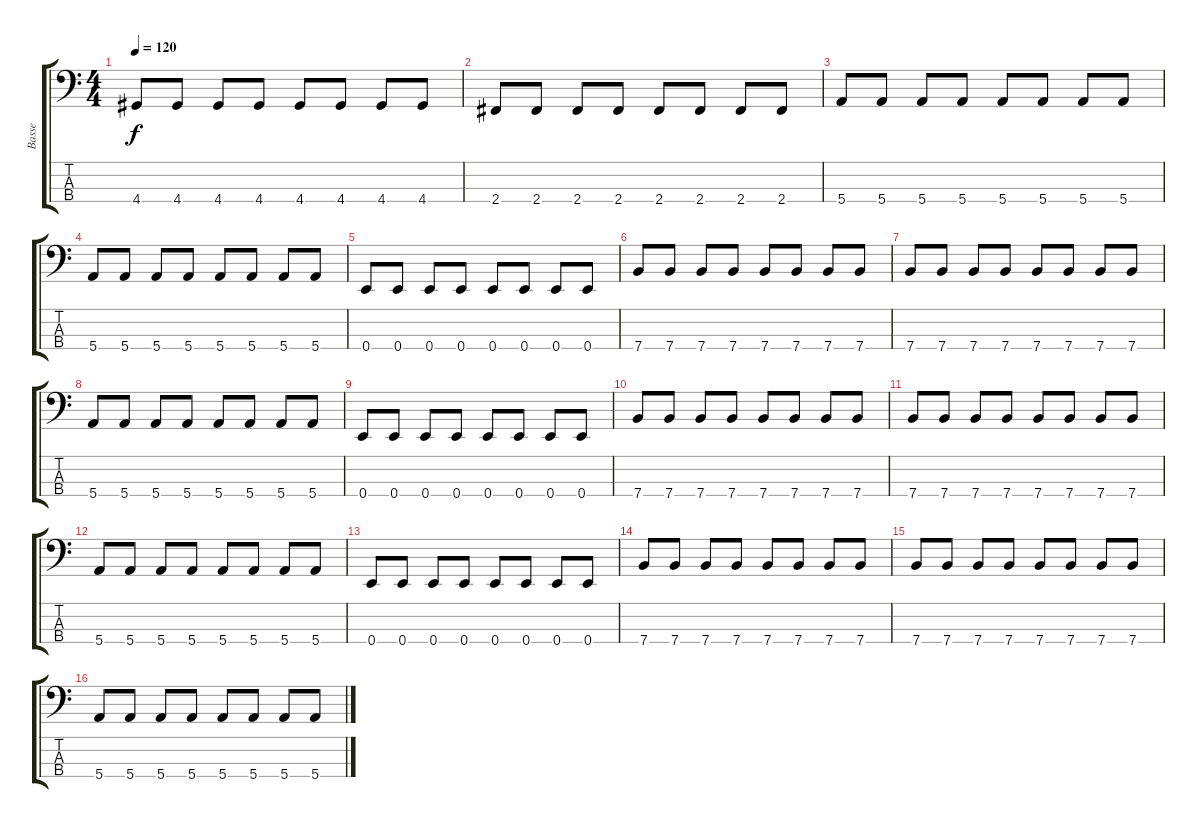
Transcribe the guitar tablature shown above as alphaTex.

\track ("Basse" "Basse") {instrument electricbasspick}
\staff {score tabs}
\tuning (G2 D2 A1 E1) {hide}
\ts (4 4)
\tempo 120
\clef f4
\ks c
4.4.8{dy f} 4.4.8 4.4.8 4.4.8 4.4.8 4.4.8 4.4.8 4.4.8 |
2.4.8 2.4.8 2.4.8 2.4.8 2.4.8 2.4.8 2.4.8 2.4.8 |
5.4.8 5.4.8 5.4.8 5.4.8 5.4.8 5.4.8 5.4.8 5.4.8 |
5.4.8 5.4.8 5.4.8 5.4.8 5.4.8 5.4.8 5.4.8 5.4.8 |
0.4.8 0.4.8 0.4.8 0.4.8 0.4.8 0.4.8 0.4.8 0.4.8 |
7.4.8 7.4.8 7.4.8 7.4.8 7.4.8 7.4.8 7.4.8 7.4.8 |
7.4.8 7.4.8 7.4.8 7.4.8 7.4.8 7.4.8 7.4.8 7.4.8 |
5.4.8 5.4.8 5.4.8 5.4.8 5.4.8 5.4.8 5.4.8 5.4.8 |
0.4.8 0.4.8 0.4.8 0.4.8 0.4.8 0.4.8 0.4.8 0.4.8 |
7.4.8 7.4.8 7.4.8 7.4.8 7.4.8 7.4.8 7.4.8 7.4.8 |
7.4.8 7.4.8 7.4.8 7.4.8 7.4.8 7.4.8 7.4.8 7.4.8 |
5.4.8 5.4.8 5.4.8 5.4.8 5.4.8 5.4.8 5.4.8 5.4.8 |
0.4.8 0.4.8 0.4.8 0.4.8 0.4.8 0.4.8 0.4.8 0.4.8 |
7.4.8 7.4.8 7.4.8 7.4.8 7.4.8 7.4.8 7.4.8 7.4.8 |
7.4.8 7.4.8 7.4.8 7.4.8 7.4.8 7.4.8 7.4.8 7.4.8 |
5.4.8 5.4.8 5.4.8 5.4.8 5.4.8 5.4.8 5.4.8 5.4.8
